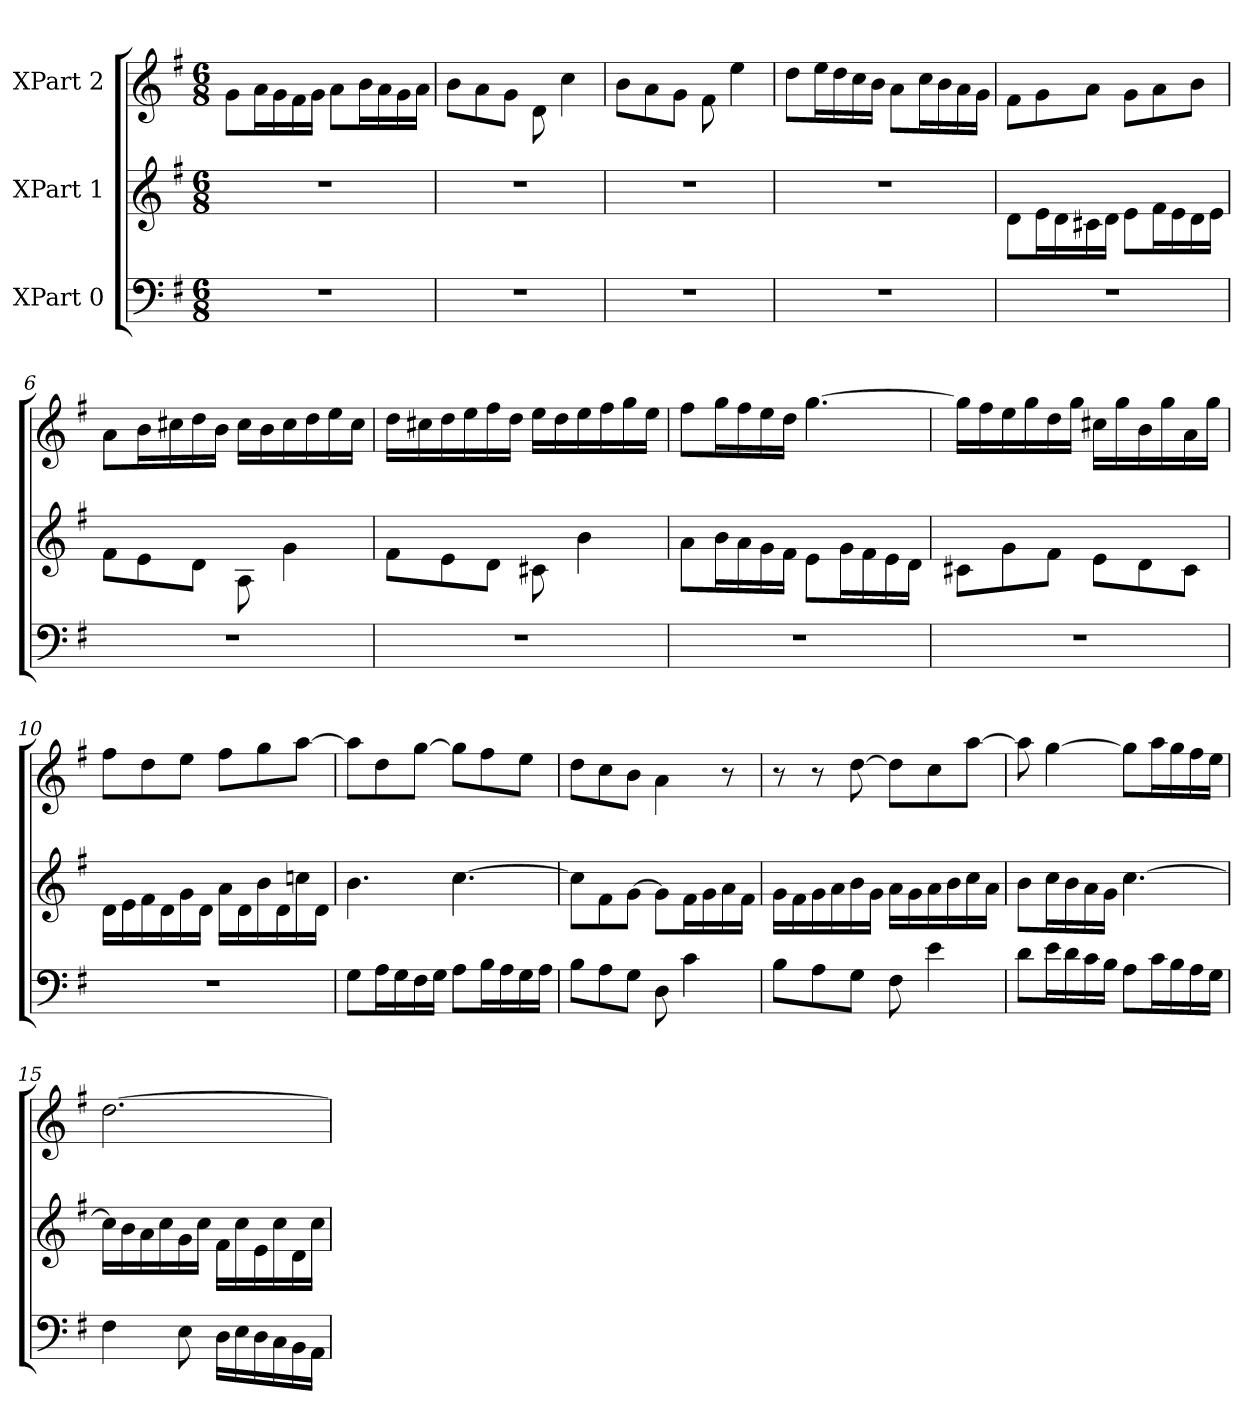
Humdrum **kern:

**kern	**kern	**kern
*part3	*part2	*part1
*staff3	*staff2	*staff1
*I"XPart 0	*I"XPart 1	*I"XPart 2
*clefF4	*clefG2	*clefG2
*k[f#]	*k[f#]	*k[f#]
*M6/8	*M6/8	*M6/8
=1	=1	=1
2.r	2.r	8g\L
.	.	16a\
.	.	16g\
.	.	16f#\
.	.	16g\J
.	.	8a\L
.	.	16b\
.	.	16a\
.	.	16g\
.	.	16a\J
=2	=2	=2
2.r	2.r	8b\L
.	.	8a\
.	.	8g\J
.	.	8d\
.	.	4cc\
=3	=3	=3
2.r	2.r	8b\L
.	.	8a\
.	.	8g\J
.	.	8f#\
.	.	4ee\
=4	=4	=4
2.r	2.r	8dd\L
.	.	16ee\
.	.	16dd\
.	.	16cc\
.	.	16b\J
.	.	8a\L
.	.	16cc\
.	.	16b\
.	.	16a\
.	.	16g\J
=5	=5	=5
2.r	8d\L	8f#\L
.	16e\	8g\
.	16d\	.
.	16c#X\	8a\J
.	16d\J	.
.	8e\L	8g\L
.	16f#\	8a\
.	16e\	.
.	16d\	8b\J
.	16e\J	.
=6	=6	=6
2.r	8f#\L	8a\L
.	8e\	16b\
.	.	16cc#X\
.	8d\J	16dd\
.	.	16b\J
.	8A\	16cc#\L
.	.	16b\
.	4g\	16cc#\
.	.	16dd\
.	.	16ee\
.	.	16cc#\J
=7	=7	=7
2.r	8f#\L	16dd\L
.	.	16cc#X\
.	8e\	16dd\
.	.	16ee\
.	8d\J	16ff#\
.	.	16dd\J
.	8c#X\	16ee\L
.	.	16dd\
.	4b\	16ee\
.	.	16ff#\
.	.	16gg\
.	.	16ee\J
=8	=8	=8
2.r	8a\L	8ff#\L
.	16b\	16gg\
.	16a\	16ff#\
.	16g\	16ee\
.	16f#\J	16dd\J
.	8e\L	[4.gg\
.	16g\	.
.	16f#\	.
.	16e\	.
.	16d\J	.
=9	=9	=9
2.r	8c#X\L	16gg\L]
.	.	16ff#\
.	8g\	16ee\
.	.	16gg\
.	8f#\J	16dd\
.	.	16gg\J
.	8e\L	16cc#X\L
.	.	16gg\
.	8d\	16b\
.	.	16gg\
.	8c#\J	16a\
.	.	16gg\J
=10	=10	=10
2.r	16d\L	8ff#\L
.	16e\	.
.	16f#\	8dd\
.	16d\	.
.	16g\	8ee\J
.	16d\J	.
.	16a\L	8ff#\L
.	16d\	.
.	16b\	8gg\
.	16d\	.
.	16ccn\	[8aa\J
.	16d\J	.
=11	=11	=11
8G\L	4.b\	8aa\L]
16A\	.	8dd\
16G\	.	.
16F#\	.	[8gg\J
16G\J	.	.
8A\L	[4.cc\	8gg\L]
16B\	.	8ff#\
16A\	.	.
16G\	.	8ee\J
16A\J	.	.
=12	=12	=12
8B\L	8cc\L]	8dd\L
8A\	8f#\	8cc\
8G\J	[8g\J	8b\J
8D\	8g\L]	4a\
4c\	16f#\	.
.	16g\	.
.	16a\	8r
.	16f#\J	.
=13	=13	=13
8B\L	16g\L	8r
.	16f#\	.
8A\	16g\	8r
.	16a\	.
8G\J	16b\	[8dd\
.	16g\J	.
8F#\	16a\L	8dd\L]
.	16g\	.
4e\	16a\	8cc\
.	16b\	.
.	16cc\	[8aa\J
.	16a\J	.
=14	=14	=14
8d\L	8b\L	8aa\]
16e\	16cc\	[4gg\
16d\	16b\	.
16c\	16a\	.
16B\J	16g\J	.
8A\L	[4.cc\	8gg\L]
16c\	.	16aa\
16B\	.	16gg\
16A\	.	16ff#\
16G\J	.	16ee\J
=15	=15	=15
4F#\	16cc\L]	[2.dd\
.	16b\	.
.	16a\	.
.	16cc\	.
8E\	16g\	.
.	16cc\J	.
16D\L	16f#\L	.
16E\	16cc\	.
16D\	16e\	.
16C\	16cc\	.
16BB\	16d\	.
16AA\J	16cc\J	.
=	=	=
*-	*-	*-
